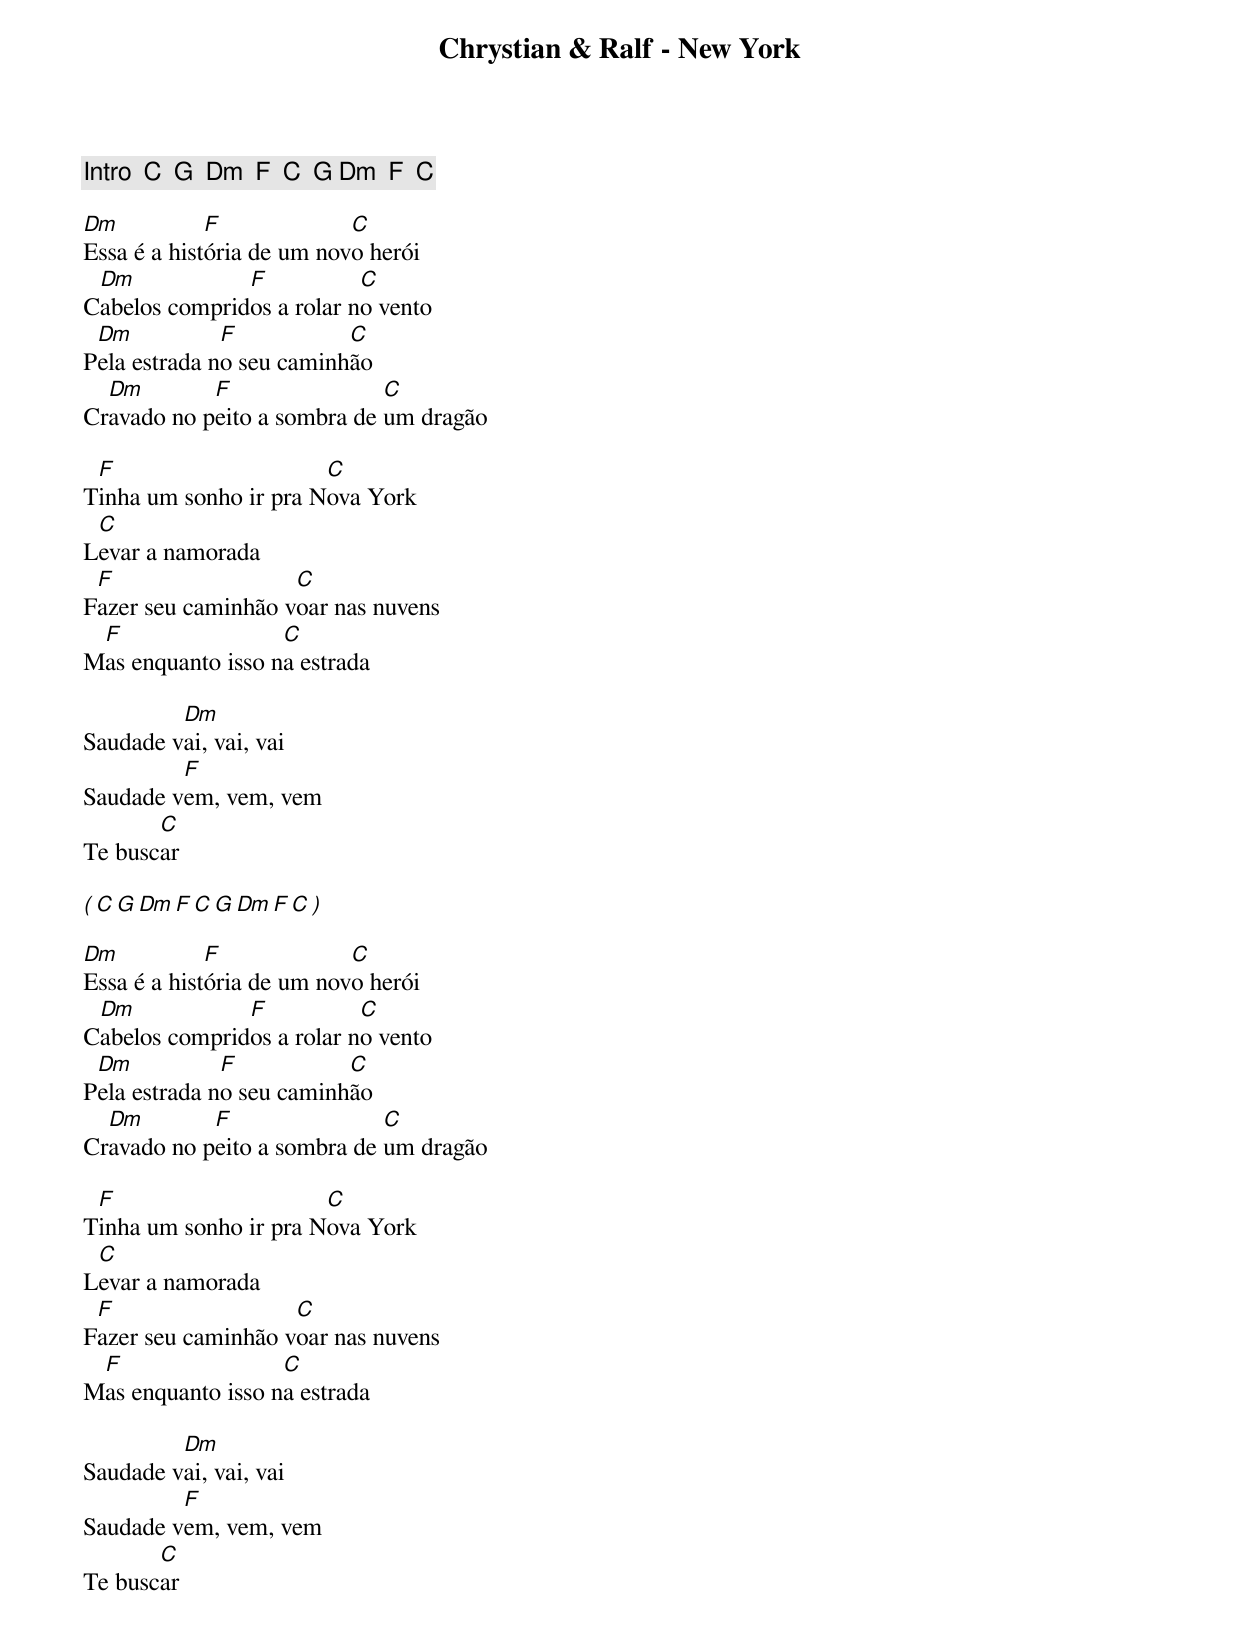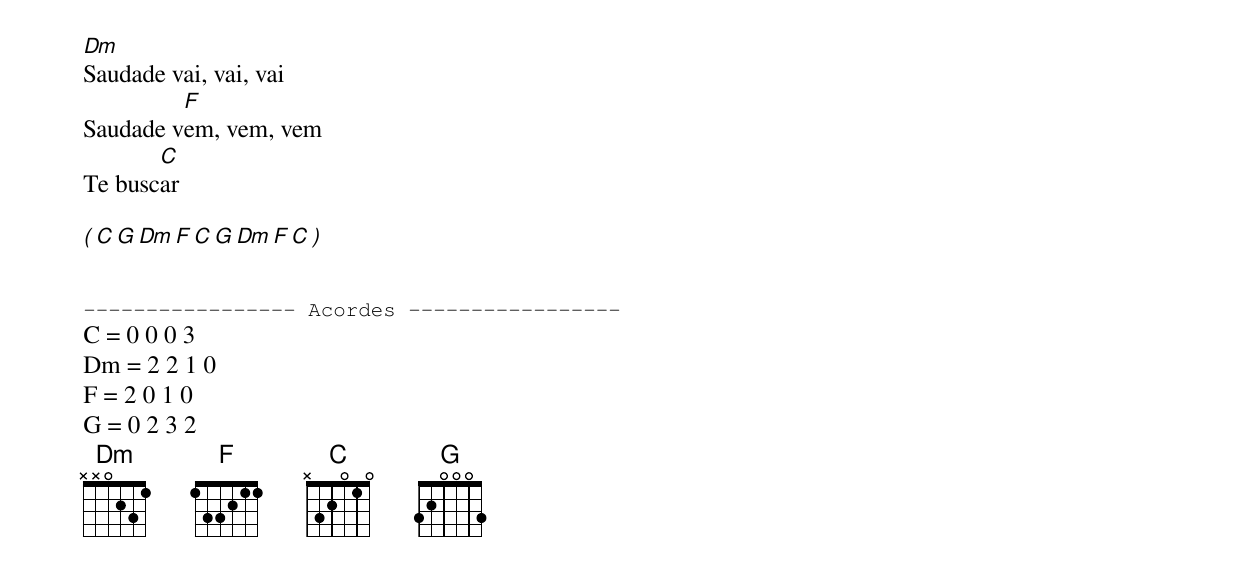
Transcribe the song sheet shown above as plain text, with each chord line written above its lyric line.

Chrystian & Ralf - New York

[Intro]  C  G  Dm  F  C  G Dm  F  C

Dm           F             C
Essa é a história de um novo herói
 Dm            F           C
Cabelos compridos a rolar no vento
 Dm           F           C
Pela estrada no seu caminhão
  Dm        F                C
Cravado no peito a sombra de um dragão

 F                     C
Tinha um sonho ir pra Nova York
 C
Levar a namorada
 F                  C
Fazer seu caminhão voar nas nuvens
 F                 C
Mas enquanto isso na estrada

         Dm
Saudade vai, vai, vai
         F
Saudade vem, vem, vem
       C
Te buscar

( C  G  Dm  F  C  G Dm  F  C )

Dm           F             C
Essa é a história de um novo herói
 Dm            F           C
Cabelos compridos a rolar no vento
 Dm           F           C
Pela estrada no seu caminhão
  Dm        F                C
Cravado no peito a sombra de um dragão

 F                     C
Tinha um sonho ir pra Nova York
 C
Levar a namorada
 F                  C
Fazer seu caminhão voar nas nuvens
 F                 C
Mas enquanto isso na estrada

         Dm
Saudade vai, vai, vai
         F
Saudade vem, vem, vem
       C
Te buscar

Dm
Saudade vai, vai, vai
         F
Saudade vem, vem, vem
       C
Te buscar

( C  G  Dm  F  C  G Dm  F  C )


----------------- Acordes -----------------
C = 0 0 0 3
Dm = 2 2 1 0
F = 2 0 1 0
G = 0 2 3 2
